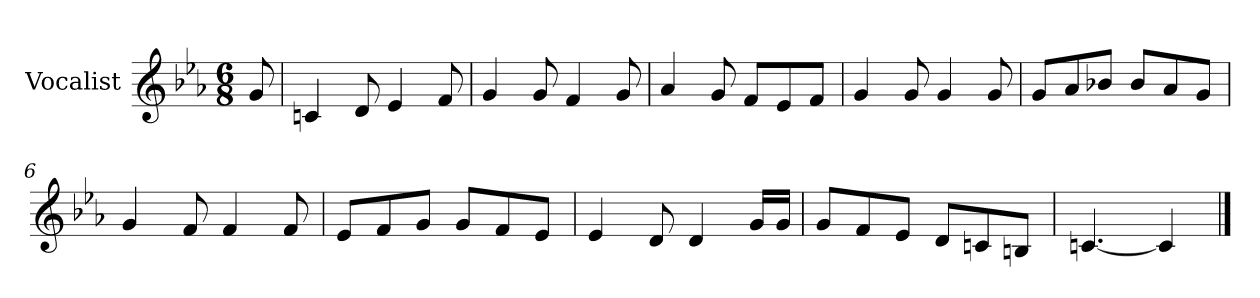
**kern
*part1
*staff1
*I"Vocalist
*k[b-e-a-]
*c:
*M6/8
=
8g
=1
4cn
8d
4e-
8f
=2
4g
8g
4f
8g
=3
4a-
8g
8fL
8e-
8fJ
=4
4g
8g
4g
8g
=5
8gL
8a-
8b-XJ
8b-L
8a-
8gJ
=6
4g
8f
4f
8f
=7
8e-L
8f
8gJ
8gL
8f
8e-J
=8
4e-
8d
4d
16gLL
16gJJ
=9
8gL
8f
8e-J
8dL
8cn
8BJ
=10
[4.cn
4c]
==
*-
